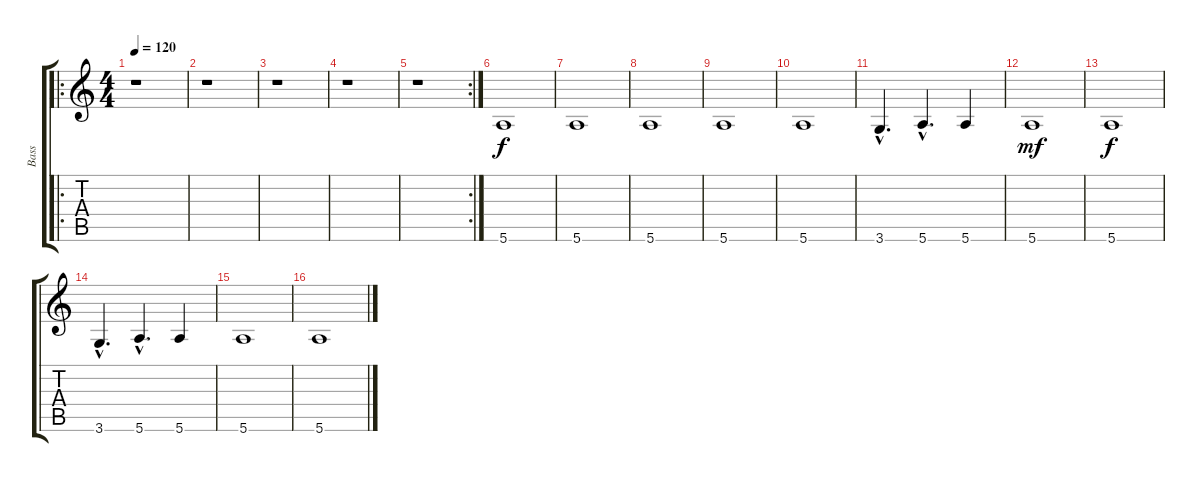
\track ("Bass" "Bass") {instrument electricbassfinger}
\staff {score tabs}
\tuning (E4 B3 G3 D3 A2 E2) {hide}
\ro
\ts (4 4)
\tempo 120
\clef g2
\ks c
r.1{dy f instrument electricbassfinger} |
r.1 |
r.1 |
r.1 |
\rc 2
r.1 |
5.6.1 |
5.6.1 |
5.6.1 |
5.6.1 |
5.6.1 |
3.6{hac}.4{d} 5.6{hac}.4{d} 5.6.4 |
5.6.1{dy mf} |
5.6.1{dy f} |
3.6{hac}.4{d} 5.6{hac}.4{d} 5.6.4 |
5.6.1 |
5.6.1
